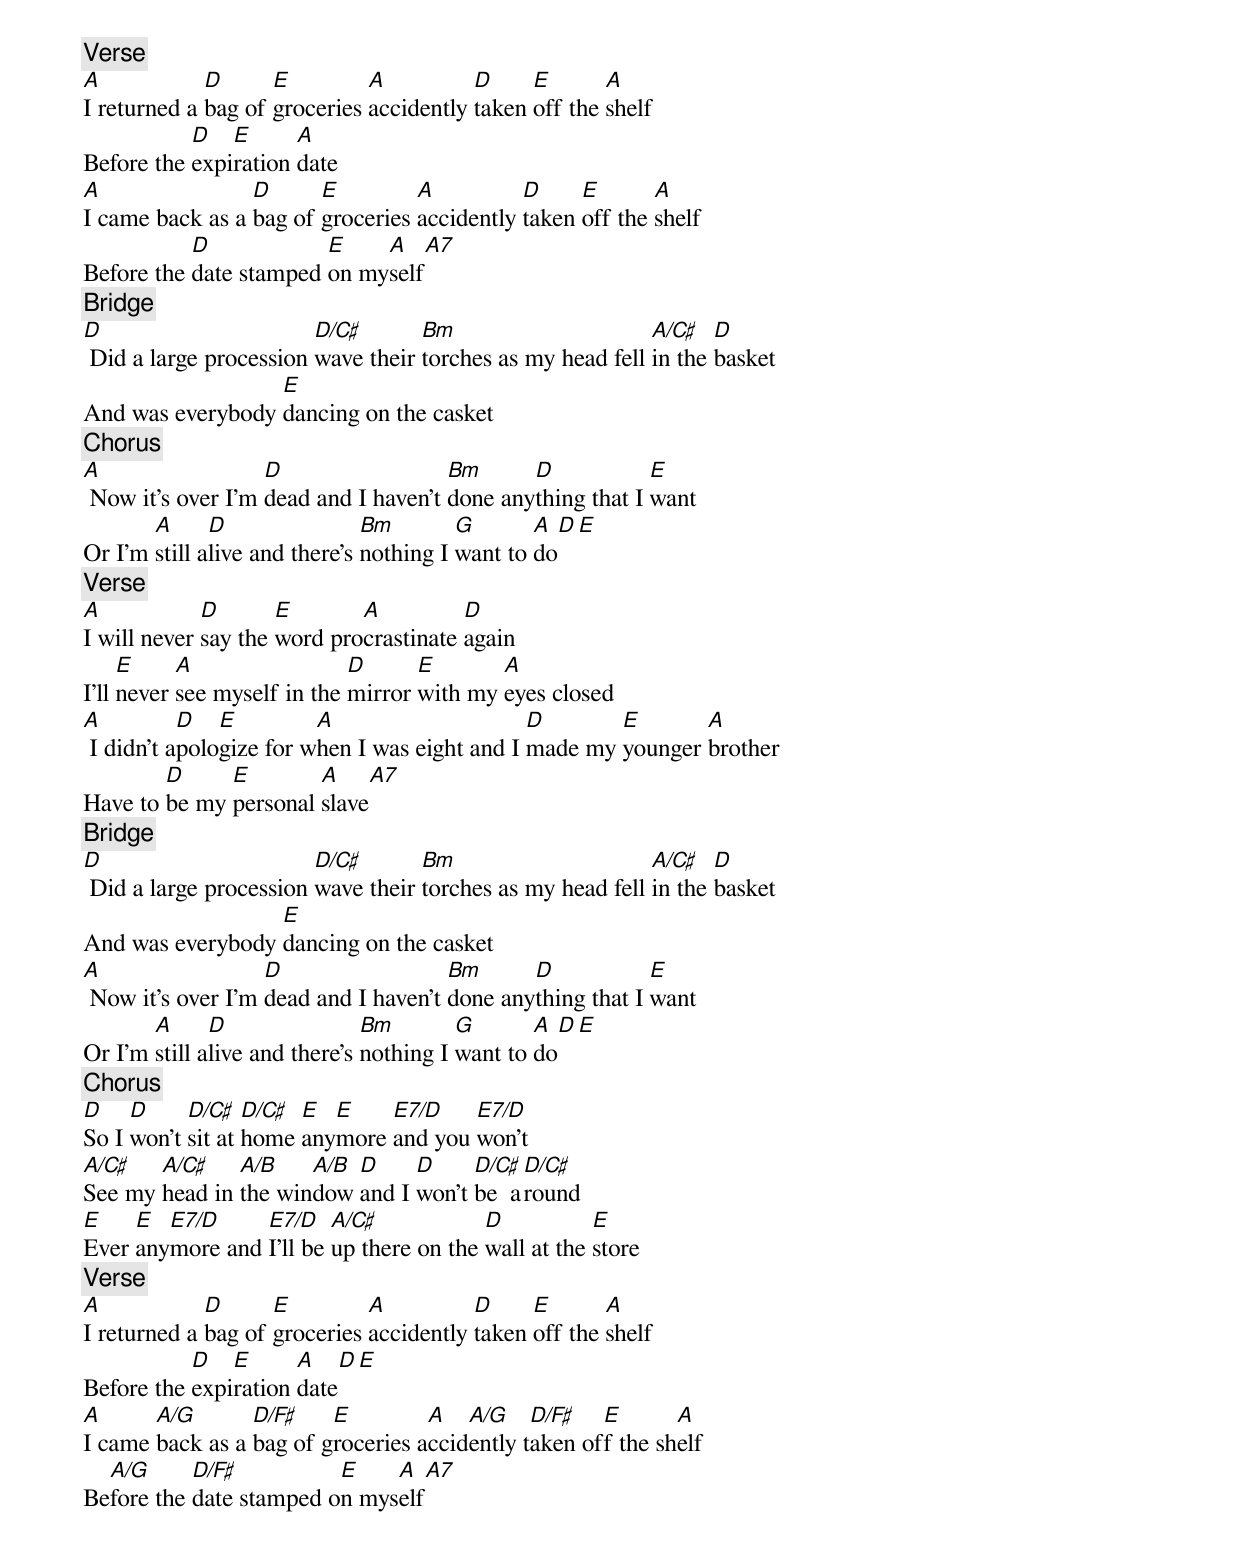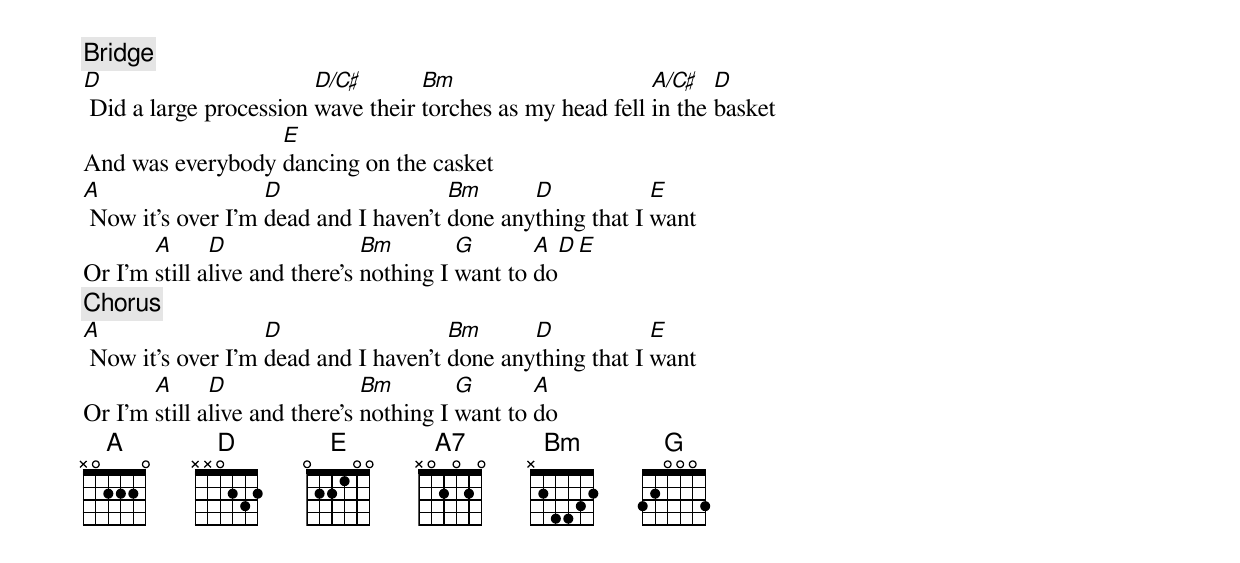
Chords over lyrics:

[Verse]
A            D      E         A          D     E       A
I returned a bag of groceries accidently taken off the shelf
           D   E      A
Before the expiration date
A                D      E         A          D     E       A
I came back as a bag of groceries accidently taken off the shelf
           D            E    A      A7
Before the date stamped on myself
[Bridge]
D                       D/C♯       Bm                      A/C♯   D
 Did a large procession wave their torches as my head fell in the basket
                  E
And was everybody dancing on the casket
[Chorus]
A                  D                  Bm      D            E
 Now it's over I'm dead and I haven't done anything that I want
       A      D                Bm        G       A   D   E
Or I'm still alive and there's nothing I want to do
[Verse]
A            D       E       A          D
I will never say the word procrastinate again
     E     A                 D      E       A
I'll never see myself in the mirror with my eyes closed
A          D   E         A                     D       E       A
 I didn't apologize for when I was eight and I made my younger brother
        D     E        A       A7
Have to be my personal slave
[Bridge]
D                       D/C♯       Bm                      A/C♯   D
 Did a large procession wave their torches as my head fell in the basket
                  E
And was everybody dancing on the casket
A                  D                  Bm      D            E
 Now it's over I'm dead and I haven't done anything that I want
       A      D                Bm        G       A   D   E
Or I'm still alive and there's nothing I want to do
[Chorus]
D    D     D/C♯   D/C♯ E  E    E7/D    E7/D
So I won't sit at home anymore and you won't
A/C♯   A/C♯    A/B    A/B D     D     D/C♯ D/C♯
See my head in the window and I won't be  around
E    E  E7/D     E7/D    A/C♯            D           E
Ever anymore and I'll be up there on the wall at the store
[Verse]
A            D      E         A          D     E       A
I returned a bag of groceries accidently taken off the shelf
           D   E      A    D   E
Before the expiration date
A      A/G       D/F♯    E         A   A/G    D/F♯   E       A
I came back as a bag of groceries accidently taken off the shelf
  A/G      D/F♯          E    A      A7
Before the date stamped on myself
[Bridge]
D                       D/C♯       Bm                      A/C♯   D
 Did a large procession wave their torches as my head fell in the basket
                  E
And was everybody dancing on the casket
A                  D                  Bm      D            E
 Now it's over I'm dead and I haven't done anything that I want
       A      D                Bm        G       A   D   E
Or I'm still alive and there's nothing I want to do
[Chorus]
A                  D                  Bm      D            E
 Now it's over I'm dead and I haven't done anything that I want
       A      D                Bm        G       A
Or I'm still alive and there's nothing I want to do
